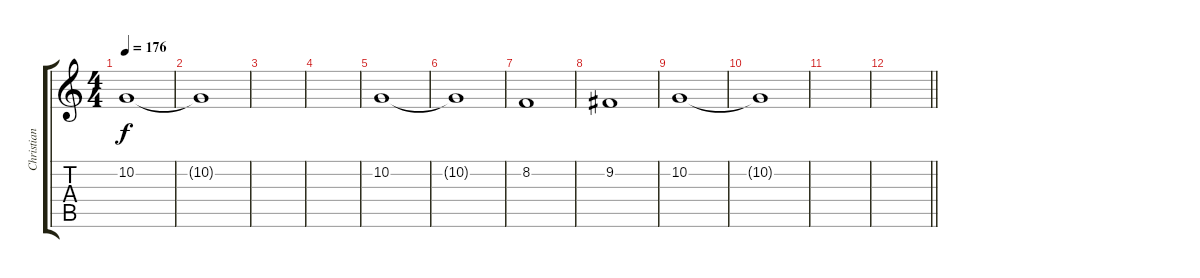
\track ("Christian 1" "Christian ") {instrument lead2sawtooth}
\staff {score tabs}
\tuning (D4 A3 F3 C3 G2 C2) {hide}
\ts (4 4)
\tempo 176
\clef g2
\ks c
10.2.1{dy f} |
10.2{t}.1 |
|
|
10.2.1 |
10.2{t}.1 |
8.2.1 |
9.2.1 |
10.2.1 |
10.2{t}.1 |
|
\barLineRight lightlight
